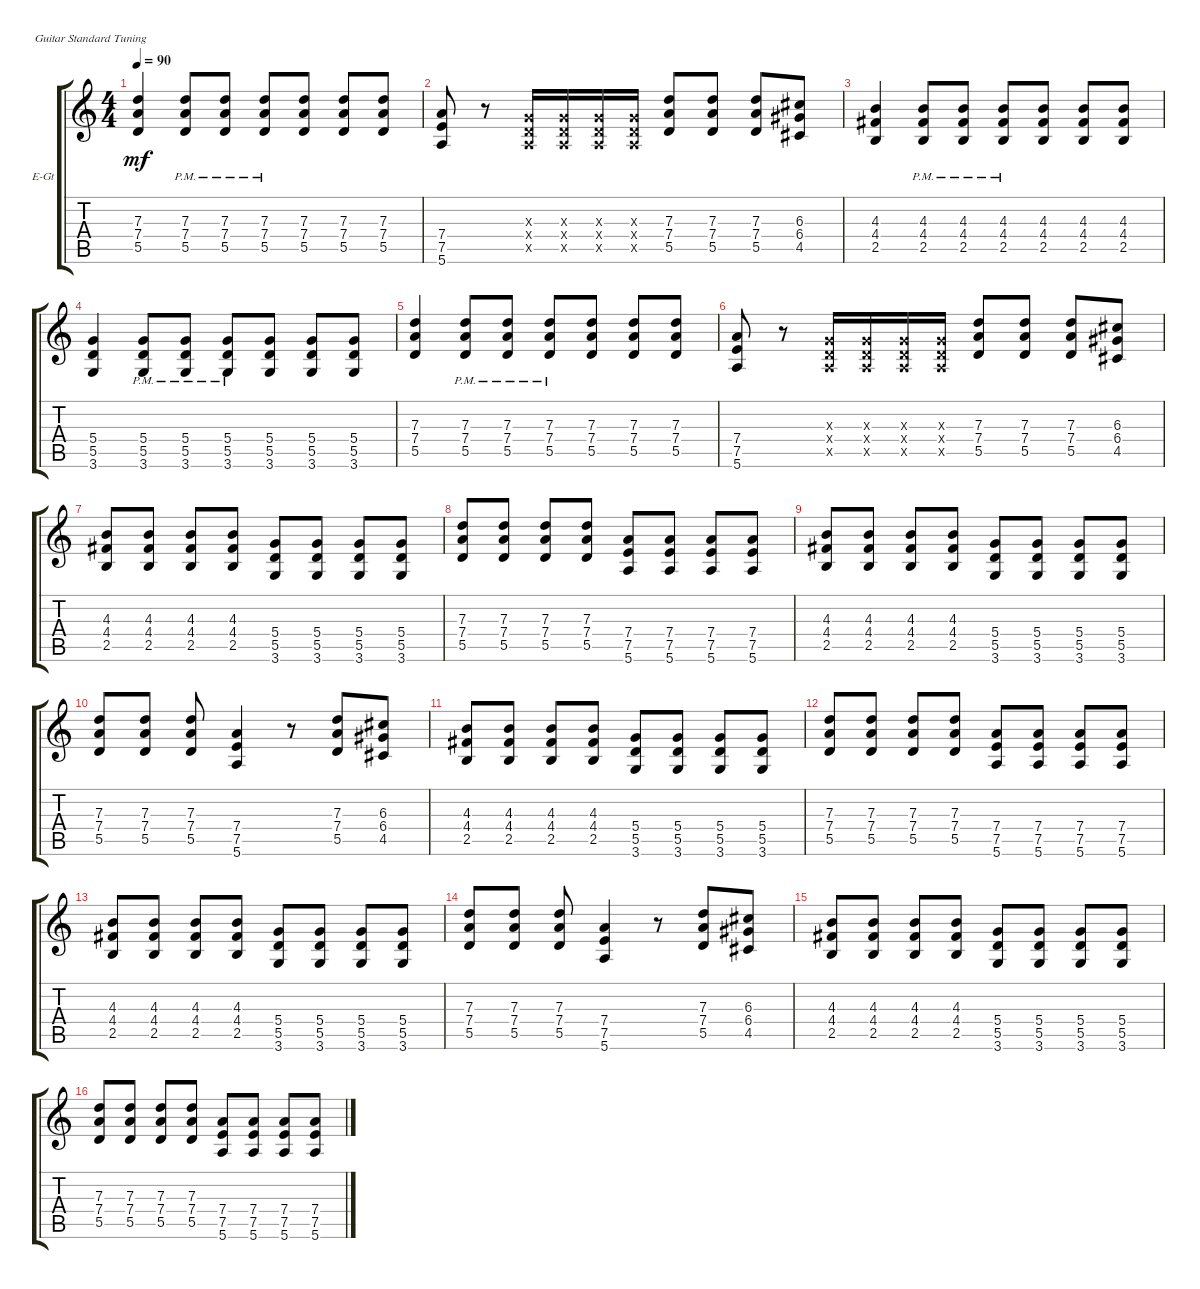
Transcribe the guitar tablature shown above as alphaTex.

\bracketExtendMode groupsimilarinstruments
\firstSystemTrackNameOrientation horizontal
\otherSystemsTrackNameOrientation horizontal
\track ("Electric Guitar" "E-Gt") {instrument distortionguitar}
\staff {score tabs}
\tuning (E4 B3 G3 D3 A2 E2)
\ts (4 4)
\tempo 90
\clef g2
\ks c
(7.3 7.4 5.5).4{dy mf} (7.3{pm} 7.4{pm} 5.5{pm}).8 (7.3{pm} 7.4{pm} 5.5{pm}).8 (7.3{pm} 7.4{pm} 5.5{pm}).8 (7.3 7.4 5.5).8 (7.3 7.4 5.5).8 (7.3 7.4 5.5).8 |
(7.4 7.5 5.6).8 r.8 (0.3{x} 0.4{x} 0.5{x}).16 (0.3{x} 0.4{x} 0.5{x}).16 (0.3{x} 0.4{x} 0.5{x}).16 (0.3{x} 0.4{x} 0.5{x}).16 (7.3 7.4 5.5).8 (7.3 7.4 5.5).8 (7.3 7.4 5.5).8 (6.3 6.4 4.5).8 |
(4.3 4.4 2.5).4 (4.3{pm} 4.4{pm} 2.5{pm}).8 (4.3{pm} 4.4{pm} 2.5{pm}).8 (4.3{pm} 4.4{pm} 2.5{pm}).8 (4.3 4.4 2.5).8 (4.3 4.4 2.5).8 (4.3 4.4 2.5).8 |
(5.4 5.5 3.6).4 (5.4{pm} 5.5{pm} 3.6{pm}).8 (5.4{pm} 5.5{pm} 3.6{pm}).8 (5.4{pm} 5.5{pm} 3.6{pm}).8 (5.4 5.5 3.6).8 (5.4 5.5 3.6).8 (5.4 5.5 3.6).8 |
(7.3 7.4 5.5).4 (7.3{pm} 7.4{pm} 5.5{pm}).8 (7.3{pm} 7.4{pm} 5.5{pm}).8 (7.3{pm} 7.4{pm} 5.5{pm}).8 (7.3 7.4 5.5).8 (7.3 7.4 5.5).8 (7.3 7.4 5.5).8 |
(7.4 7.5 5.6).8 r.8 (0.3{x} 0.4{x} 0.5{x}).16 (0.3{x} 0.4{x} 0.5{x}).16 (0.3{x} 0.4{x} 0.5{x}).16 (0.3{x} 0.4{x} 0.5{x}).16 (7.3 7.4 5.5).8 (7.3 7.4 5.5).8 (7.3 7.4 5.5).8 (6.3 6.4 4.5).8 |
(4.3 4.4 2.5).8 (4.3 4.4 2.5).8 (4.3 4.4 2.5).8 (4.3 4.4 2.5).8 (5.4 5.5 3.6).8 (5.4 5.5 3.6).8 (5.4 5.5 3.6).8 (5.4 5.5 3.6).8 |
(7.3 7.4 5.5).8 (7.3 7.4 5.5).8 (7.3 7.4 5.5).8 (7.3 7.4 5.5).8 (7.4 7.5 5.6).8 (7.4 7.5 5.6).8 (7.4 7.5 5.6).8 (7.4 7.5 5.6).8 |
(4.3 4.4 2.5).8 (4.3 4.4 2.5).8 (4.3 4.4 2.5).8 (4.3 4.4 2.5).8 (5.4 5.5 3.6).8 (5.4 5.5 3.6).8 (5.4 5.5 3.6).8 (5.4 5.5 3.6).8 |
(7.3 7.4 5.5).8 (7.3 7.4 5.5).8 (7.3 7.4 5.5).8 (7.4 7.5 5.6).4 r.8 (7.3 7.4 5.5).8 (6.3 6.4 4.5).8 |
(4.3 4.4 2.5).8 (4.3 4.4 2.5).8 (4.3 4.4 2.5).8 (4.3 4.4 2.5).8 (5.4 5.5 3.6).8 (5.4 5.5 3.6).8 (5.4 5.5 3.6).8 (5.4 5.5 3.6).8 |
(7.3 7.4 5.5).8 (7.3 7.4 5.5).8 (7.3 7.4 5.5).8 (7.3 7.4 5.5).8 (7.4 7.5 5.6).8 (7.4 7.5 5.6).8 (7.4 7.5 5.6).8 (7.4 7.5 5.6).8 |
(4.3 4.4 2.5).8 (4.3 4.4 2.5).8 (4.3 4.4 2.5).8 (4.3 4.4 2.5).8 (5.4 5.5 3.6).8 (5.4 5.5 3.6).8 (5.4 5.5 3.6).8 (5.4 5.5 3.6).8 |
(7.3 7.4 5.5).8 (7.3 7.4 5.5).8 (7.3 7.4 5.5).8 (7.4 7.5 5.6).4 r.8 (7.3 7.4 5.5).8 (6.3 6.4 4.5).8 |
(4.3 4.4 2.5).8 (4.3 4.4 2.5).8 (4.3 4.4 2.5).8 (4.3 4.4 2.5).8 (5.4 5.5 3.6).8 (5.4 5.5 3.6).8 (5.4 5.5 3.6).8 (5.4 5.5 3.6).8 |
(7.3 7.4 5.5).8 (7.3 7.4 5.5).8 (7.3 7.4 5.5).8 (7.3 7.4 5.5).8 (7.4 7.5 5.6).8 (7.4 7.5 5.6).8 (7.4 7.5 5.6).8 (7.4 7.5 5.6).8
